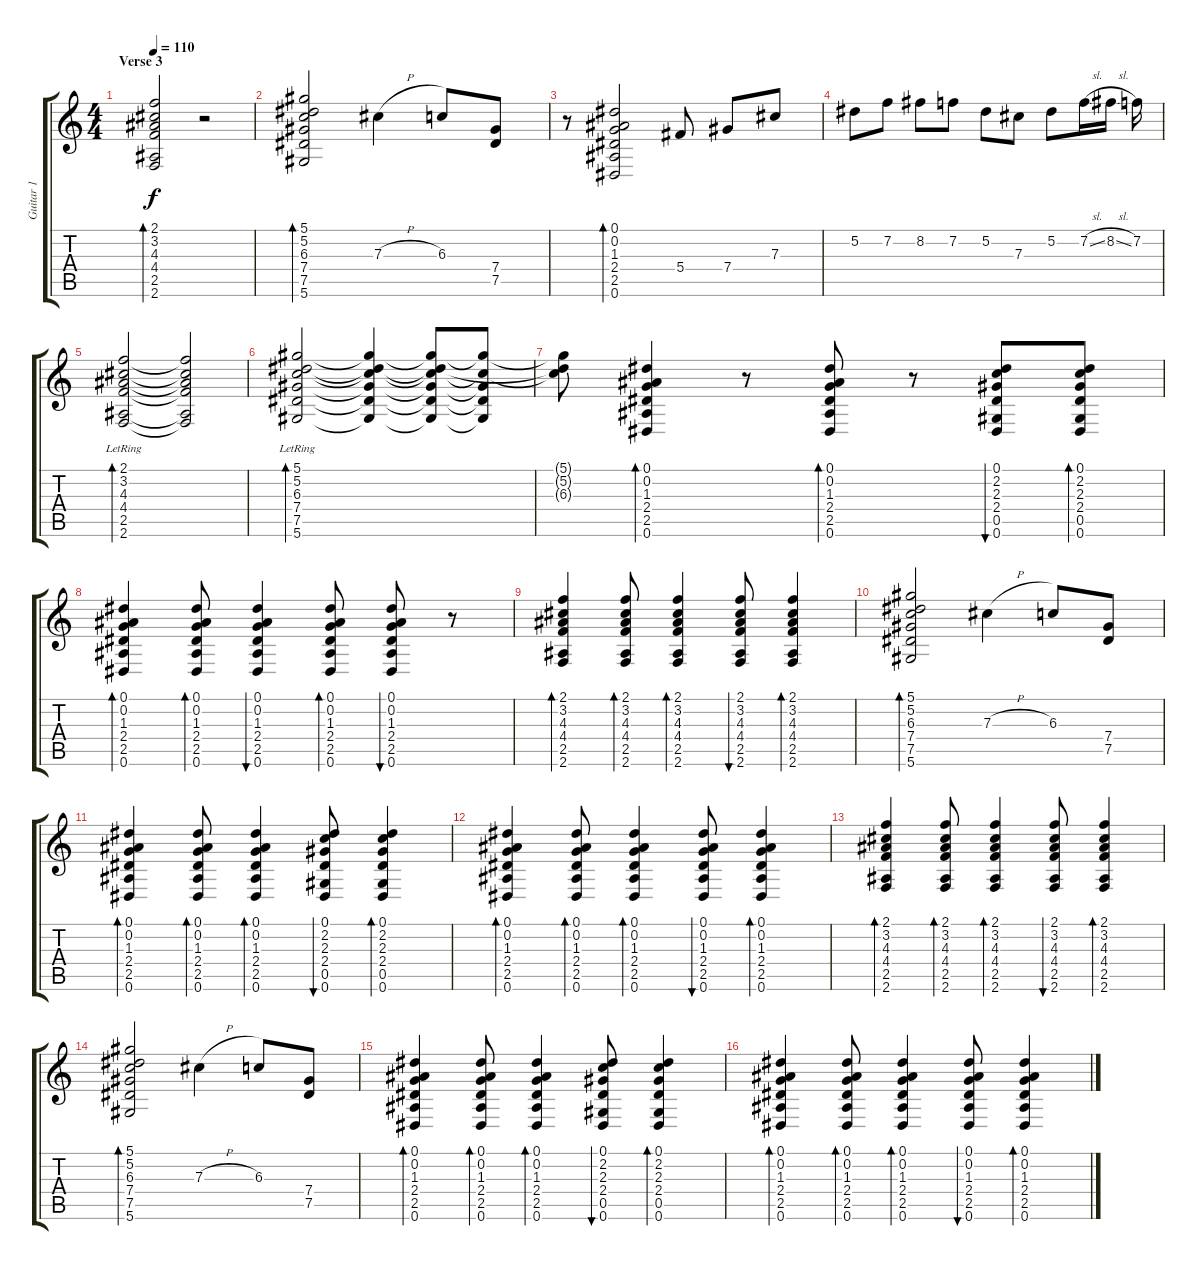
\track ("Guitar 1" "Guitar 1") {instrument acousticguitarsteel}
\staff {score tabs}
\tuning (Eb4 Bb3 Gb3 Db3 Ab2 Eb2) {hide}
\ts (4 4)
\section ("" "Verse 3")
\tempo 110
\clef g2
\ks c
(2.1 3.2 4.3 4.4 2.5 2.6).2{bd 120 dy f} r.2 |
(5.1 5.2 6.3 7.4 7.5 5.6).2{bd 120} 7.3{h}.4 6.3.8 (7.4 7.5).8 |
r.8 (0.1 0.2 1.3 2.4 2.5 0.6).2{bd 60} 5.4.8 7.4.8 7.3.8 |
5.2.8 7.2.8 8.2.8 7.2.8 5.2.8 7.3.8 5.2.8 7.2{sl}.16 8.2{sl}.16 7.2.16 |
(2.1{lr} 3.2{lr} 4.3{lr} 4.4{lr} 2.5{lr} 2.6{lr}).2{bd 120} (2.1{t} 3.2{t} 4.3{t} 4.4{t} 2.5{t} 2.6{t}).2 |
(5.1{lr} 5.2{lr} 6.3{lr} 7.4{lr} 7.5{lr} 5.6{lr}).2{bd 120} (5.1{t} 5.2{t} 6.3{t} 7.4{t} 7.5{t} 5.6{t}).4 (5.1{t} 5.2{t} 6.3{t} 7.4{t} 7.5{t} 5.6{t}).8 (5.1{t} 6.3{t} 7.4{t} 7.5{t} 5.6{t}).8 |
(5.1{t} 5.2{t} 6.3{t}).8 (0.1 0.2 1.3 2.4 2.5 0.6).4{bd 60} r.8 (0.1 0.2 1.3 2.4 2.5 0.6).8{bd 60} r.8 (0.1 2.2 2.3 2.4 0.5 0.6).8{bu 60} (0.1 2.2 2.3 2.4 0.5 0.6).8{bd 60} |
(0.1 0.2 1.3 2.4 2.5 0.6).4{bd 60} (0.1 0.2 1.3 2.4 2.5 0.6).8{bd 60} (0.1 0.2 1.3 2.4 2.5 0.6).4{bu 60} (0.1 0.2 1.3 2.4 2.5 0.6).8{bd 60} (0.1 0.2 1.3 2.4 2.5 0.6).8{bu 60} r.8 |
(2.1 3.2 4.3 4.4 2.5 2.6).4{bd 60} (2.1 3.2 4.3 4.4 2.5 2.6).8{bd 60} (2.1 3.2 4.3 4.4 2.5 2.6).4{bd 60} (2.1 3.2 4.3 4.4 2.5 2.6).8{bu 60} (2.1 3.2 4.3 4.4 2.5 2.6).4{bd 60} |
(5.1 5.2 6.3 7.4 7.5 5.6).2{bd 120} 7.3{h}.4 6.3.8 (7.4 7.5).8 |
(0.1 0.2 1.3 2.4 2.5 0.6).4{bd 60} (0.1 0.2 1.3 2.4 2.5 0.6).8{bd 60} (0.1 0.2 1.3 2.4 2.5 0.6).4{bd 60} (0.1 2.2 2.3 2.4 0.5 0.6).8{bu 60} (0.1 2.2 2.3 2.4 0.5 0.6).4{bd 60} |
(0.1 0.2 1.3 2.4 2.5 0.6).4{bd 60} (0.1 0.2 1.3 2.4 2.5 0.6).8{bd 60} (0.1 0.2 1.3 2.4 2.5 0.6).4{bd 60} (0.1 0.2 1.3 2.4 2.5 0.6).8{bu 60} (0.1 0.2 1.3 2.4 2.5 0.6).4{bd 60} |
(2.1 3.2 4.3 4.4 2.5 2.6).4{bd 60} (2.1 3.2 4.3 4.4 2.5 2.6).8{bd 60} (2.1 3.2 4.3 4.4 2.5 2.6).4{bd 60} (2.1 3.2 4.3 4.4 2.5 2.6).8{bu 60} (2.1 3.2 4.3 4.4 2.5 2.6).4{bd 60} |
(5.1 5.2 6.3 7.4 7.5 5.6).2{bd 120} 7.3{h}.4 6.3.8 (7.4 7.5).8 |
(0.1 0.2 1.3 2.4 2.5 0.6).4{bd 60} (0.1 0.2 1.3 2.4 2.5 0.6).8{bd 60} (0.1 0.2 1.3 2.4 2.5 0.6).4{bd 60} (0.1 2.2 2.3 2.4 0.5 0.6).8{bu 60} (0.1 2.2 2.3 2.4 0.5 0.6).4{bd 60} |
(0.1 0.2 1.3 2.4 2.5 0.6).4{bd 60} (0.1 0.2 1.3 2.4 2.5 0.6).8{bd 60} (0.1 0.2 1.3 2.4 2.5 0.6).4{bd 60} (0.1 0.2 1.3 2.4 2.5 0.6).8{bu 60} (0.1 0.2 1.3 2.4 2.5 0.6).4{bd 60}
